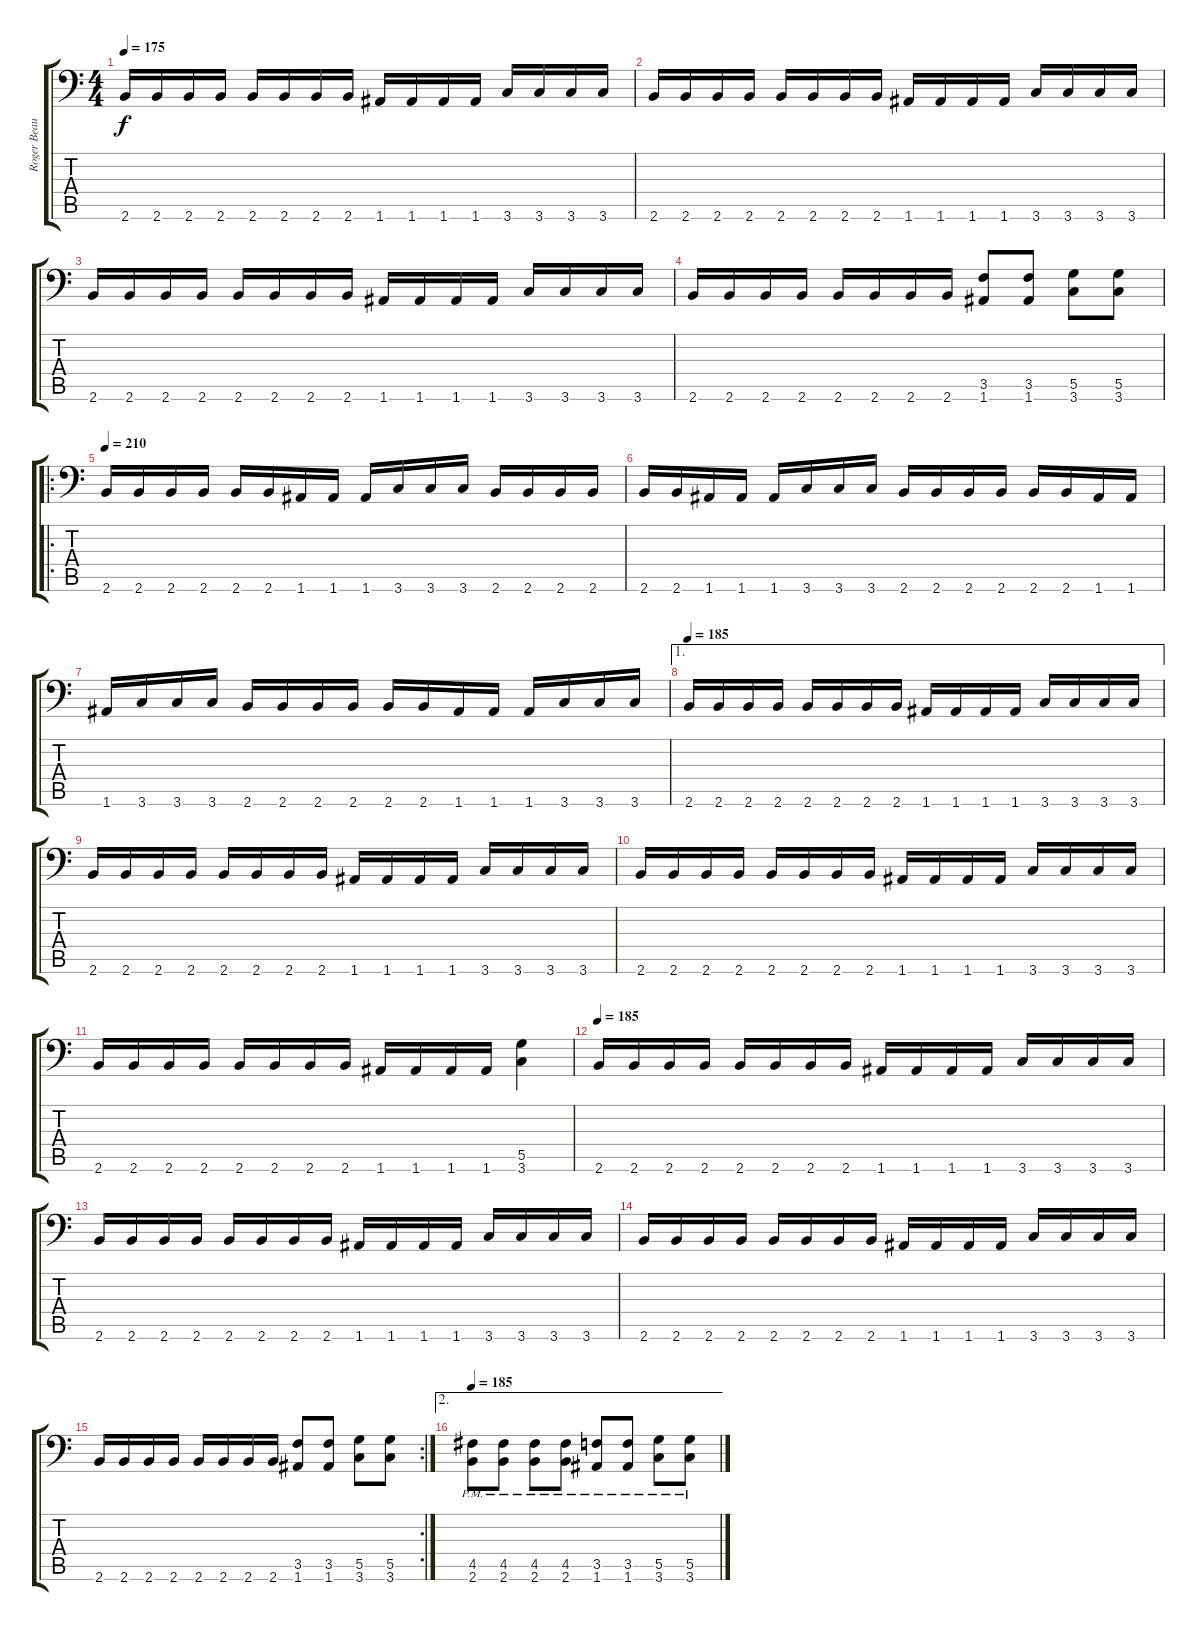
\track ("Roger Beaujard" "Roger Beau") {instrument distortionguitar}
\staff {score tabs}
\tuning (A3 E3 C3 G2 D2 A1) {hide}
\ts (4 4)
\tempo 175
\clef f4
\ks c
2.6.16{dy f} 2.6.16 2.6.16 2.6.16 2.6.16 2.6.16 2.6.16 2.6.16 1.6.16 1.6.16 1.6.16 1.6.16 3.6.16 3.6.16 3.6.16 3.6.16 |
2.6.16 2.6.16 2.6.16 2.6.16 2.6.16 2.6.16 2.6.16 2.6.16 1.6.16 1.6.16 1.6.16 1.6.16 3.6.16 3.6.16 3.6.16 3.6.16 |
2.6.16 2.6.16 2.6.16 2.6.16 2.6.16 2.6.16 2.6.16 2.6.16 1.6.16 1.6.16 1.6.16 1.6.16 3.6.16 3.6.16 3.6.16 3.6.16 |
2.6.16 2.6.16 2.6.16 2.6.16 2.6.16 2.6.16 2.6.16 2.6.16 (3.5 1.6).8 (3.5 1.6).8 (5.5 3.6).8 (5.5 3.6).8 |
\ro
\tempo 210
2.6.16 2.6.16 2.6.16 2.6.16 2.6.16 2.6.16 1.6.16 1.6.16 1.6.16 3.6.16 3.6.16 3.6.16 2.6.16 2.6.16 2.6.16 2.6.16 |
2.6.16 2.6.16 1.6.16 1.6.16 1.6.16 3.6.16 3.6.16 3.6.16 2.6.16 2.6.16 2.6.16 2.6.16 2.6.16 2.6.16 1.6.16 1.6.16 |
1.6.16 3.6.16 3.6.16 3.6.16 2.6.16 2.6.16 2.6.16 2.6.16 2.6.16 2.6.16 1.6.16 1.6.16 1.6.16 3.6.16 3.6.16 3.6.16 |
\ae 1
\tempo 185
2.6.16 2.6.16 2.6.16 2.6.16 2.6.16 2.6.16 2.6.16 2.6.16 1.6.16 1.6.16 1.6.16 1.6.16 3.6.16 3.6.16 3.6.16 3.6.16 |
2.6.16 2.6.16 2.6.16 2.6.16 2.6.16 2.6.16 2.6.16 2.6.16 1.6.16 1.6.16 1.6.16 1.6.16 3.6.16 3.6.16 3.6.16 3.6.16 |
2.6.16 2.6.16 2.6.16 2.6.16 2.6.16 2.6.16 2.6.16 2.6.16 1.6.16 1.6.16 1.6.16 1.6.16 3.6.16 3.6.16 3.6.16 3.6.16 |
2.6.16 2.6.16 2.6.16 2.6.16 2.6.16 2.6.16 2.6.16 2.6.16 1.6.16 1.6.16 1.6.16 1.6.16 (5.5 3.6).4 |
\tempo 185
2.6.16 2.6.16 2.6.16 2.6.16 2.6.16 2.6.16 2.6.16 2.6.16 1.6.16 1.6.16 1.6.16 1.6.16 3.6.16 3.6.16 3.6.16 3.6.16 |
2.6.16 2.6.16 2.6.16 2.6.16 2.6.16 2.6.16 2.6.16 2.6.16 1.6.16 1.6.16 1.6.16 1.6.16 3.6.16 3.6.16 3.6.16 3.6.16 |
2.6.16 2.6.16 2.6.16 2.6.16 2.6.16 2.6.16 2.6.16 2.6.16 1.6.16 1.6.16 1.6.16 1.6.16 3.6.16 3.6.16 3.6.16 3.6.16 |
\rc 2
2.6.16 2.6.16 2.6.16 2.6.16 2.6.16 2.6.16 2.6.16 2.6.16 (3.5 1.6).8 (3.5 1.6).8 (5.5 3.6).8 (5.5 3.6).8 |
\ae 2
\tempo 185
(4.5{pm} 2.6{pm}).8 (4.5{pm} 2.6{pm}).8 (4.5{pm} 2.6{pm}).8 (4.5{pm} 2.6{pm}).8 (3.5{pm} 1.6{pm}).8 (3.5{pm} 1.6{pm}).8 (5.5{pm} 3.6{pm}).8 (5.5{pm} 3.6{pm}).8
